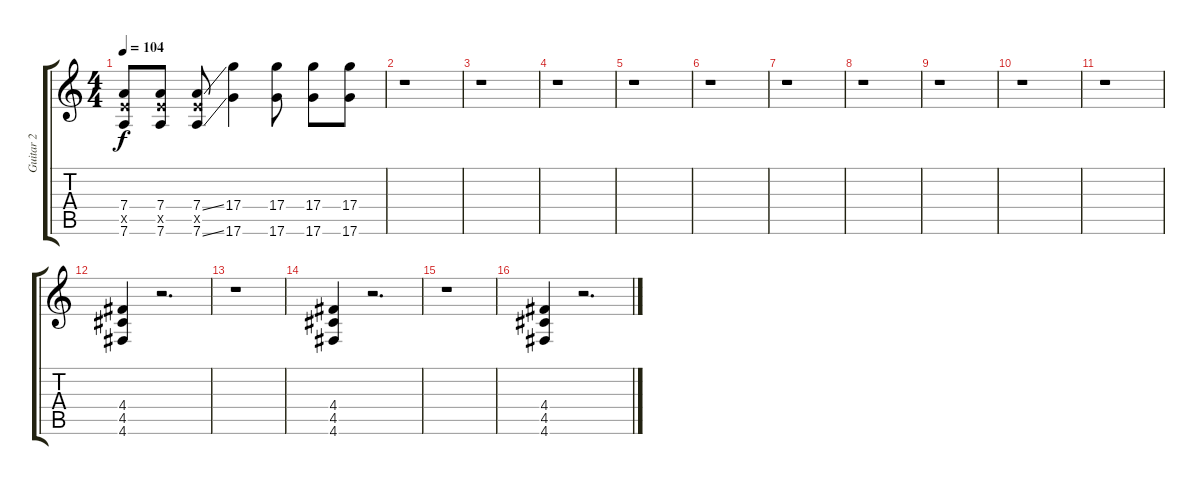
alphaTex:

\track ("Guitar 2" "Guitar 2") {instrument distortionguitar}
\staff {score tabs}
\tuning (E4 B3 G3 D3 A2 D2) {hide}
\ts (4 4)
\tempo 104
\clef g2
\ks c
(7.4 7.5{x} 7.6).8{dy f} (7.4 7.5{x} 7.6).8 (7.4{ss} 7.5{x} 7.6{ss}).8 (17.4 17.6).4 (17.4 17.6).8 (17.4 17.6).8 (17.4 17.6).8 |
r.1 |
r.1 |
r.1 |
r.1 |
r.1 |
r.1 |
r.1 |
r.1 |
r.1 |
r.1 |
(4.4 4.5 4.6).4 r.2{d} |
r.1 |
(4.4 4.5 4.6).4 r.2{d} |
r.1 |
(4.4 4.5 4.6).4 r.2{d}
